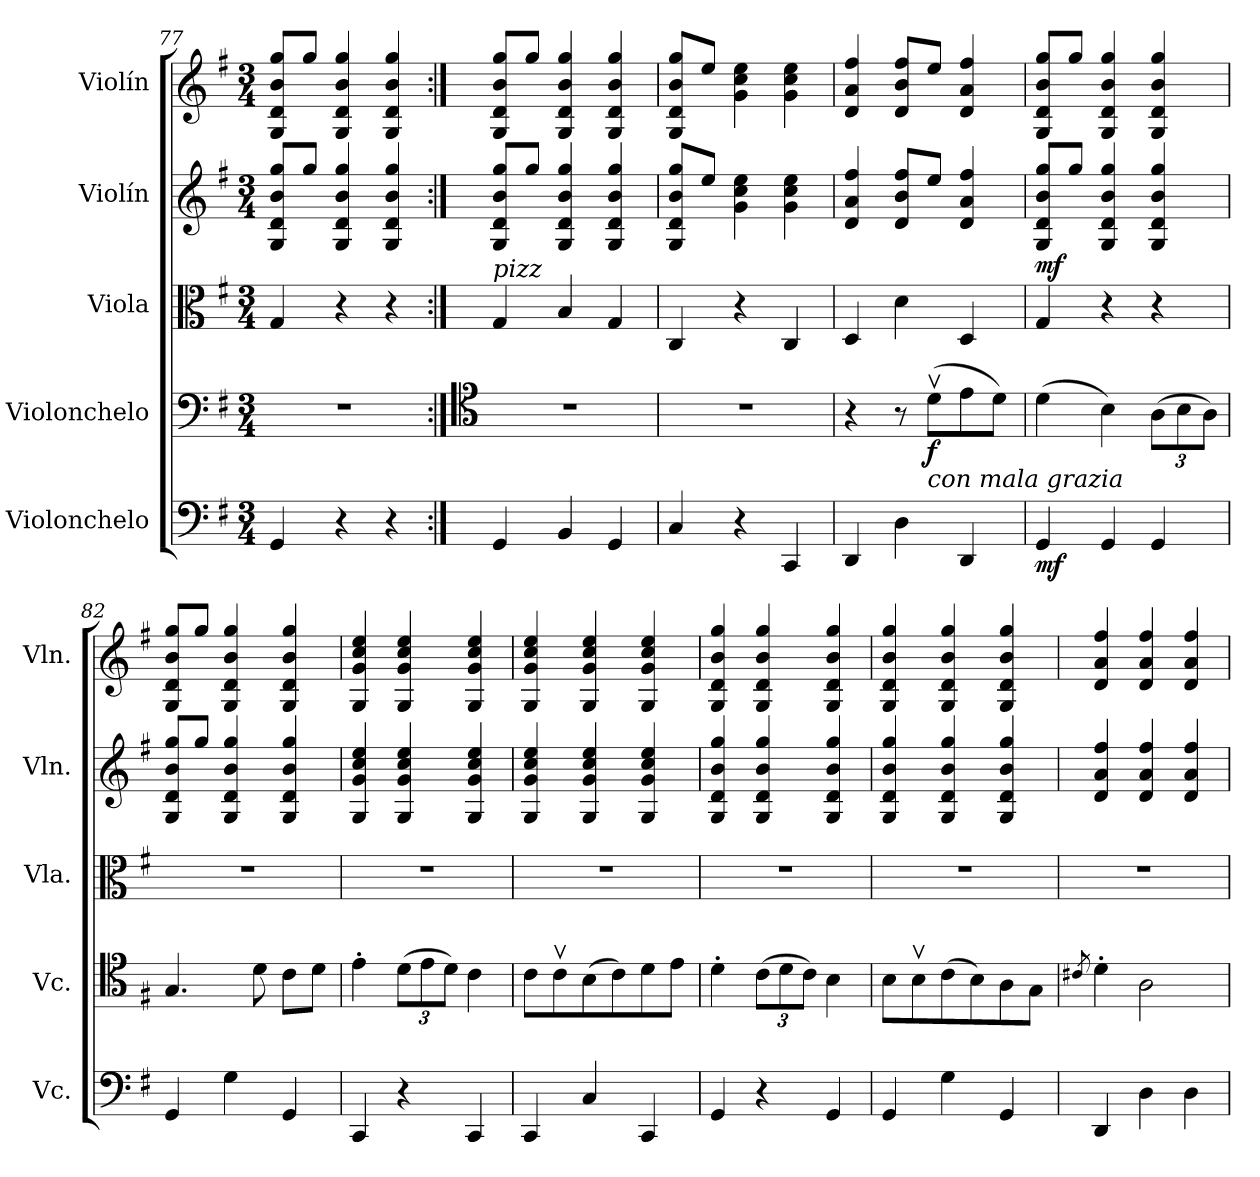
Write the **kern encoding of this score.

**kern	**dynam	**kern	**dynam	**kern	**kern	**dynam	**kern
*part5	*part5	*part4	*part4	*part3	*part2	*part2	*part1
*staff5	*staff5	*staff4	*staff4	*staff3	*staff2	*staff2	*staff1
*I"Violonchelo	*	*I"Violonchelo	*	*I"Viola	*I"Violín	*	*I"Violín
*I'Vc.	*	*I'Vc.	*	*I'Vla.	*I'Vln.	*	*I'Vln.
!!LO:LB:g=z
*clefF4	*	*clefF4	*	*clefC3	*clefG2	*	*clefG2
*k[f#]	*	*k[f#]	*	*k[f#]	*k[f#]	*	*k[f#]
*M3/4	*	*M3/4	*	*M3/4	*M3/4	*	*M3/4
=77	=77	=77	=77	=77	=77	=77	=77
4GG/	.	2.r	.	4G/	8G/ 8d/ 8b/ 8gg/L	.	8G/ 8d/ 8b/ 8gg/L
.	.	.	.	.	8gg/J	.	8gg/J
4r	.	.	.	4r	4G/ 4d/ 4b/ 4gg/	.	4G/ 4d/ 4b/ 4gg/
4r	.	.	.	4r	4G/ 4d/ 4b/ 4gg/	.	4G/ 4d/ 4b/ 4gg/
=78:|!	=78:|!	=78:|!	=78:|!	=78:|!	=78:|!	=78:|!	=78:|!
*	*	*clefC4	*	*	*	*	*
!	!	!	!	!LO:TX:a:i:t=pizz	!	!	!
4GG/	.	2.r	.	4G/	8G/ 8d/ 8b/ 8gg/L	.	8G/ 8d/ 8b/ 8gg/L
.	.	.	.	.	8gg/J	.	8gg/J
4BB/	.	.	.	4B/	4G/ 4d/ 4b/ 4gg/	.	4G/ 4d/ 4b/ 4gg/
4GG/	.	.	.	4G/	4G/ 4d/ 4b/ 4gg/	.	4G/ 4d/ 4b/ 4gg/
=79	=79	=79	=79	=79	=79	=79	=79
4C/	.	2.r	.	4C/	8G/ 8d/ 8b/ 8gg/L	.	8G/ 8d/ 8b/ 8gg/L
.	.	.	.	.	8ee/J	.	8ee/J
4r	.	.	.	4r	4g\ 4cc\ 4ee\	.	4g\ 4cc\ 4ee\
4CC/	.	.	.	4C/	4g\ 4cc\ 4ee\	.	4g\ 4cc\ 4ee\
=80	=80	=80	=80	=80	=80	=80	=80
4DD/	.	4r	.	4D/	4d/ 4a/ 4ff#/	.	4d/ 4a/ 4ff#/
4D\	.	8r	.	4d\	8d/ 8b/ 8ff#/L	.	8d/ 8b/ 8ff#/L
!	!	!LO:TX:b:i:t=con mala grazia	!	!	!	!	!
!	!	!	!LO:DY:b	!	!	!	!
.	.	(8dv\L	f	.	8ee/J	.	8ee/J
4DD/	.	8e\	.	4D/	4d/ 4a/ 4ff#/	.	4d/ 4a/ 4ff#/
.	.	8d\J)	.	.	.	.	.
=81	=81	=81	=81	=81	=81	=81	=81
!	!LO:DY:b	!	!	!	!	!LO:DY:b	!
4GG/	mf	(4d\	.	4G/	8G/ 8d/ 8b/ 8gg/L	mf	8G/ 8d/ 8b/ 8gg/L
.	.	.	.	.	8gg/J	.	8gg/J
4GG/	.	4B\)	.	4r	4G/ 4d/ 4b/ 4gg/	.	4G/ 4d/ 4b/ 4gg/
*	*	*Xbrackettup	*	*	*	*	*
4GG/	.	(12A\L	.	4r	4G/ 4d/ 4b/ 4gg/	.	4G/ 4d/ 4b/ 4gg/
.	.	12B\	.	.	.	.	.
.	.	12A\J)	.	.	.	.	.
=82	=82	=82	=82	=82	=82	=82	=82
4GG/	.	4.G/	.	2.r	8G/ 8d/ 8b/ 8gg/L	.	8G/ 8d/ 8b/ 8gg/L
.	.	.	.	.	8gg/J	.	8gg/J
4G\	.	.	.	.	4G/ 4d/ 4b/ 4gg/	.	4G/ 4d/ 4b/ 4gg/
.	.	8d\	.	.	.	.	.
4GG/	.	8c\L	.	.	4G/ 4d/ 4b/ 4gg/	.	4G/ 4d/ 4b/ 4gg/
.	.	8d\J	.	.	.	.	.
=83	=83	=83	=83	=83	=83	=83	=83
4CC/	.	4e'\	.	2.r	4G/ 4g/ 4cc/ 4ee/	.	4G/ 4g/ 4cc/ 4ee/
4r	.	(12d\L	.	.	4G/ 4g/ 4cc/ 4ee/	.	4G/ 4g/ 4cc/ 4ee/
.	.	12e\	.	.	.	.	.
.	.	12d\J)	.	.	.	.	.
4CC/	.	4c\	.	.	4G/ 4g/ 4cc/ 4ee/	.	4G/ 4g/ 4cc/ 4ee/
!!LO:PB:g=z
=84	=84	=84	=84	=84	=84	=84	=84
4CC/	.	8c\L	.	2.r	4G/ 4g/ 4cc/ 4ee/	.	4G/ 4g/ 4cc/ 4ee/
.	.	8cv\	.	.	.	.	.
4C/	.	(8B\	.	.	4G/ 4g/ 4cc/ 4ee/	.	4G/ 4g/ 4cc/ 4ee/
.	.	8c\)	.	.	.	.	.
4CC/	.	8d\	.	.	4G/ 4g/ 4cc/ 4ee/	.	4G/ 4g/ 4cc/ 4ee/
.	.	8e\J	.	.	.	.	.
=85	=85	=85	=85	=85	=85	=85	=85
4GG/	.	4d'\	.	2.r	4G/ 4d/ 4b/ 4gg/	.	4G/ 4d/ 4b/ 4gg/
4r	.	(12c\L	.	.	4G/ 4d/ 4b/ 4gg/	.	4G/ 4d/ 4b/ 4gg/
.	.	12d\	.	.	.	.	.
.	.	12c\J)	.	.	.	.	.
4GG/	.	4B\	.	.	4G/ 4d/ 4b/ 4gg/	.	4G/ 4d/ 4b/ 4gg/
=86	=86	=86	=86	=86	=86	=86	=86
4GG/	.	8B\L	.	2.r	4G/ 4d/ 4b/ 4gg/	.	4G/ 4d/ 4b/ 4gg/
.	.	8Bv\	.	.	.	.	.
4G\	.	(8c\	.	.	4G/ 4d/ 4b/ 4gg/	.	4G/ 4d/ 4b/ 4gg/
.	.	8B\)	.	.	.	.	.
4GG/	.	8A\	.	.	4G/ 4d/ 4b/ 4gg/	.	4G/ 4d/ 4b/ 4gg/
.	.	8G\J	.	.	.	.	.
=87	=87	=87	=87	=87	=87	=87	=87
.	.	8qc#X/	.	.	.	.	.
4DD/	.	4d'\	.	2.r	4d/ 4a/ 4ff#/	.	4d/ 4a/ 4ff#/
4D\	.	2A\	.	.	4d/ 4a/ 4ff#/	.	4d/ 4a/ 4ff#/
4D\	.	.	.	.	4d/ 4a/ 4ff#/	.	4d/ 4a/ 4ff#/
=	=	=	=	=	=	=	=
*-	*-	*-	*-	*-	*-	*-	*-
